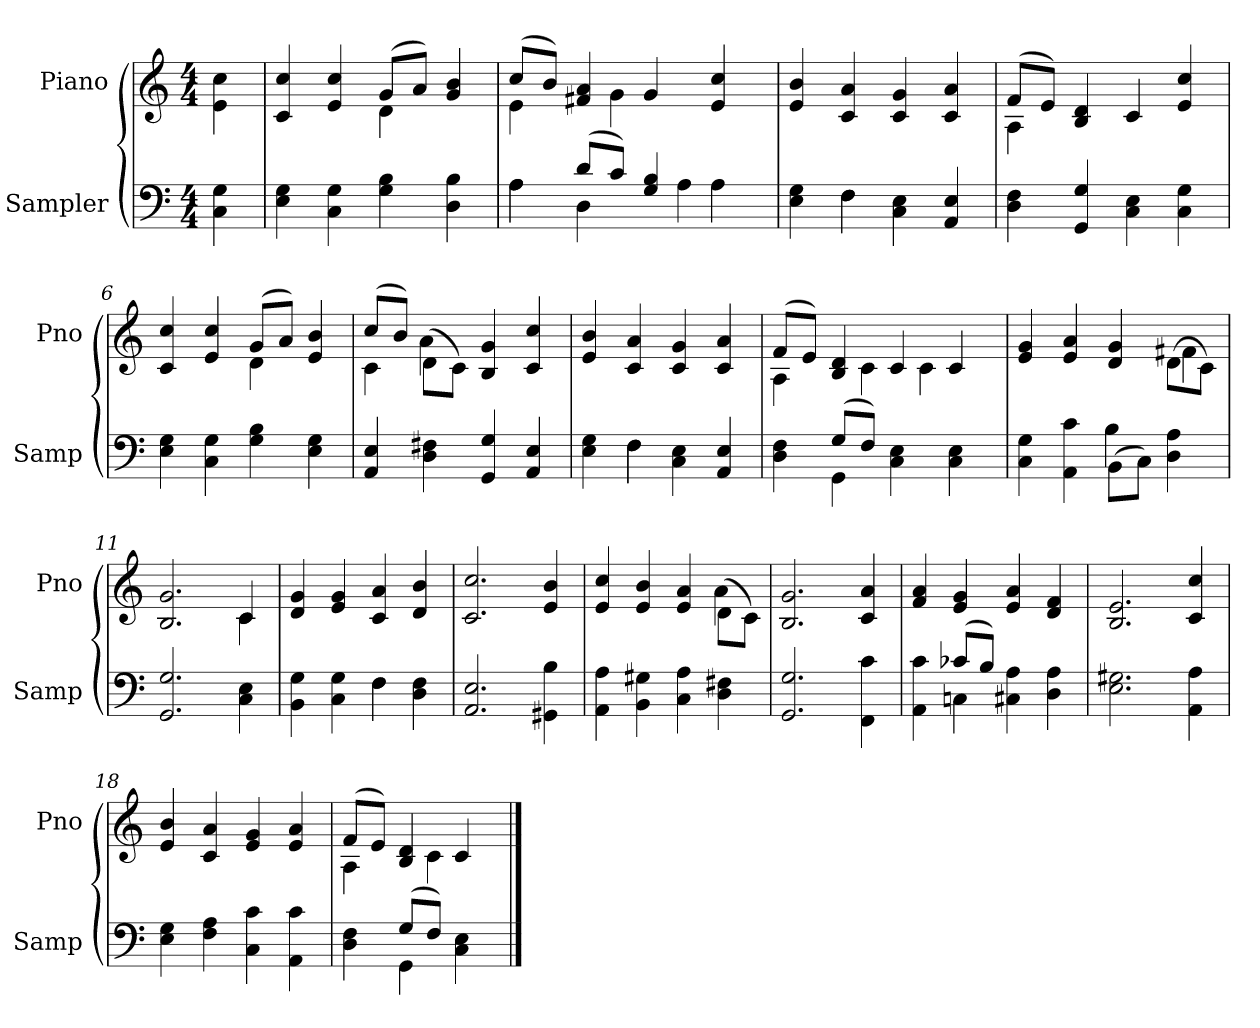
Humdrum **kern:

**kern	**kern
*part2	*part1
*staff2	*staff1
*I"Sampler	*I"Piano
*I'Samp	*I'Pno
*clefF4	*clefG2
*M4/4	*M4/4
=1	=1
4C 4G	4e\ 4cc\
=2	=2
*	*^
4E 4G	4c 4cc	2ryy
4C 4G	4e 4cc	.
4G 4B	(8g/L	4d
.	8a/J)	.
4D 4B	4g/ 4b/	4ryy
=3	=3	=3
*^	*	*
4A\	4A	(8cc/L	4e
.	.	8b/J)	.
(8d/L	4D	4f#X 4a	8ryy
8c/J)	.	.	4g
4G 4B	8ryy	4g/	.
.	4A	.	4.ryy
4A\	.	4e 4cc	.
.	8ryy	.	.
*	*	*v	*v
=4	=4	=4
4E 4G	4ryy	4e 4b
4F\	4F	4c 4a
4C 4E	2ryy	4c 4g
4AA 4E	.	4c 4a
*v	*v	*
=5	=5
*	*^
4D 4F	(8f/L	4A
.	8e/J)	.
4GG 4G	4B 4d	2.ryy
4C 4E	4c	.
4C 4G	4e 4cc	.
=6	=6	=6
4E 4G	4c 4cc	2ryy
4C 4G	4e 4cc	.
4G 4B	(8g/L	4d
.	8a/J)	.
4E 4G	4e/ 4b/	4ryy
=7	=7	=7
4AA 4E	(8cc/L	4c
.	8b/J)	.
4D 4F#X	(8d\L	4a
.	8c\J)	.
4GG 4G	4B 4g	2ryy
4AA 4E	4c 4cc	.
*	*v	*v
=8	=8
*^	*
4E 4G	4ryy	4e 4b
4F\	4F	4c 4a
4C 4E	2ryy	4c 4g
4AA 4E	.	4c 4a
=9	=9	=9
*	*	*^
4D 4F	4ryy	(8f/L	4A
.	.	8e/J)	.
(8G/L	4GG	4B 4d	8ryy
8F/J)	.	.	4c
4C 4E	2ryy	4c/	.
.	.	.	4c
4C 4E	.	4c/	.
.	.	.	8ryy
=10	=10	=10	=10
4C 4G	2ryy	4e 4g	2.ryy
4AA 4c	.	4e 4a	.
(8BB\L	4B	4d 4g	.
8C\J)	.	.	.
4D 4A	4ryy	(8d\L	4f#X
.	.	8c\J)	.
*v	*v	*	*
=11	=11	=11
2.GG 2.G	2.B/ 2.g/	2.ryy
4C 4E	4c/	4c
*	*v	*v
=12	=12
*^	*
4BB 4G	2ryy	4d 4g
4C 4G	.	4e 4g
4F\	4F	4c 4a
4D 4F	4ryy	4d 4b
*v	*v	*
=13	=13
2.AA/ 2.E/	2.c 2.cc
4GG#X\ 4B\	4e 4b
=14	=14
*	*^
4AA\ 4A\	4e 4cc	2.ryy
4BB\ 4G#X\	4e 4b	.
4C\ 4A\	4e 4a	.
4D\ 4F#X\	(8d\L	4a
.	8c\J)	.
*	*v	*v
=15	=15
2.GG 2.G	2.B 2.g
4FF 4c	4c 4a
=16	=16
*^	*
4AA 4c	4ryy	4f 4a
(8c-X/L	4Cn	4e 4g
8B/J)	.	.
4C#X\ 4A\	2ryy	4e 4a
4D 4A	.	4d 4f
*v	*v	*
=17	=17
2.E 2.G#X	2.B 2.e
4AA 4A	4c 4cc
=18	=18
4E 4G	4e 4b
4F 4A	4c 4a
4C 4c	4e 4g
4AA 4c	4e 4a
=19	=19
*^	*^
4D 4F	4ryy	(8f/L	4A
.	.	8e/J)	.
(8G/L	4GG	4B 4d	8ryy
8F/J)	.	.	4c
4C\ 4E\	4ryy	4c/	.
.	.	.	8ryy
*v	*v	*	*
*	*v	*v
==	==
*-	*-
